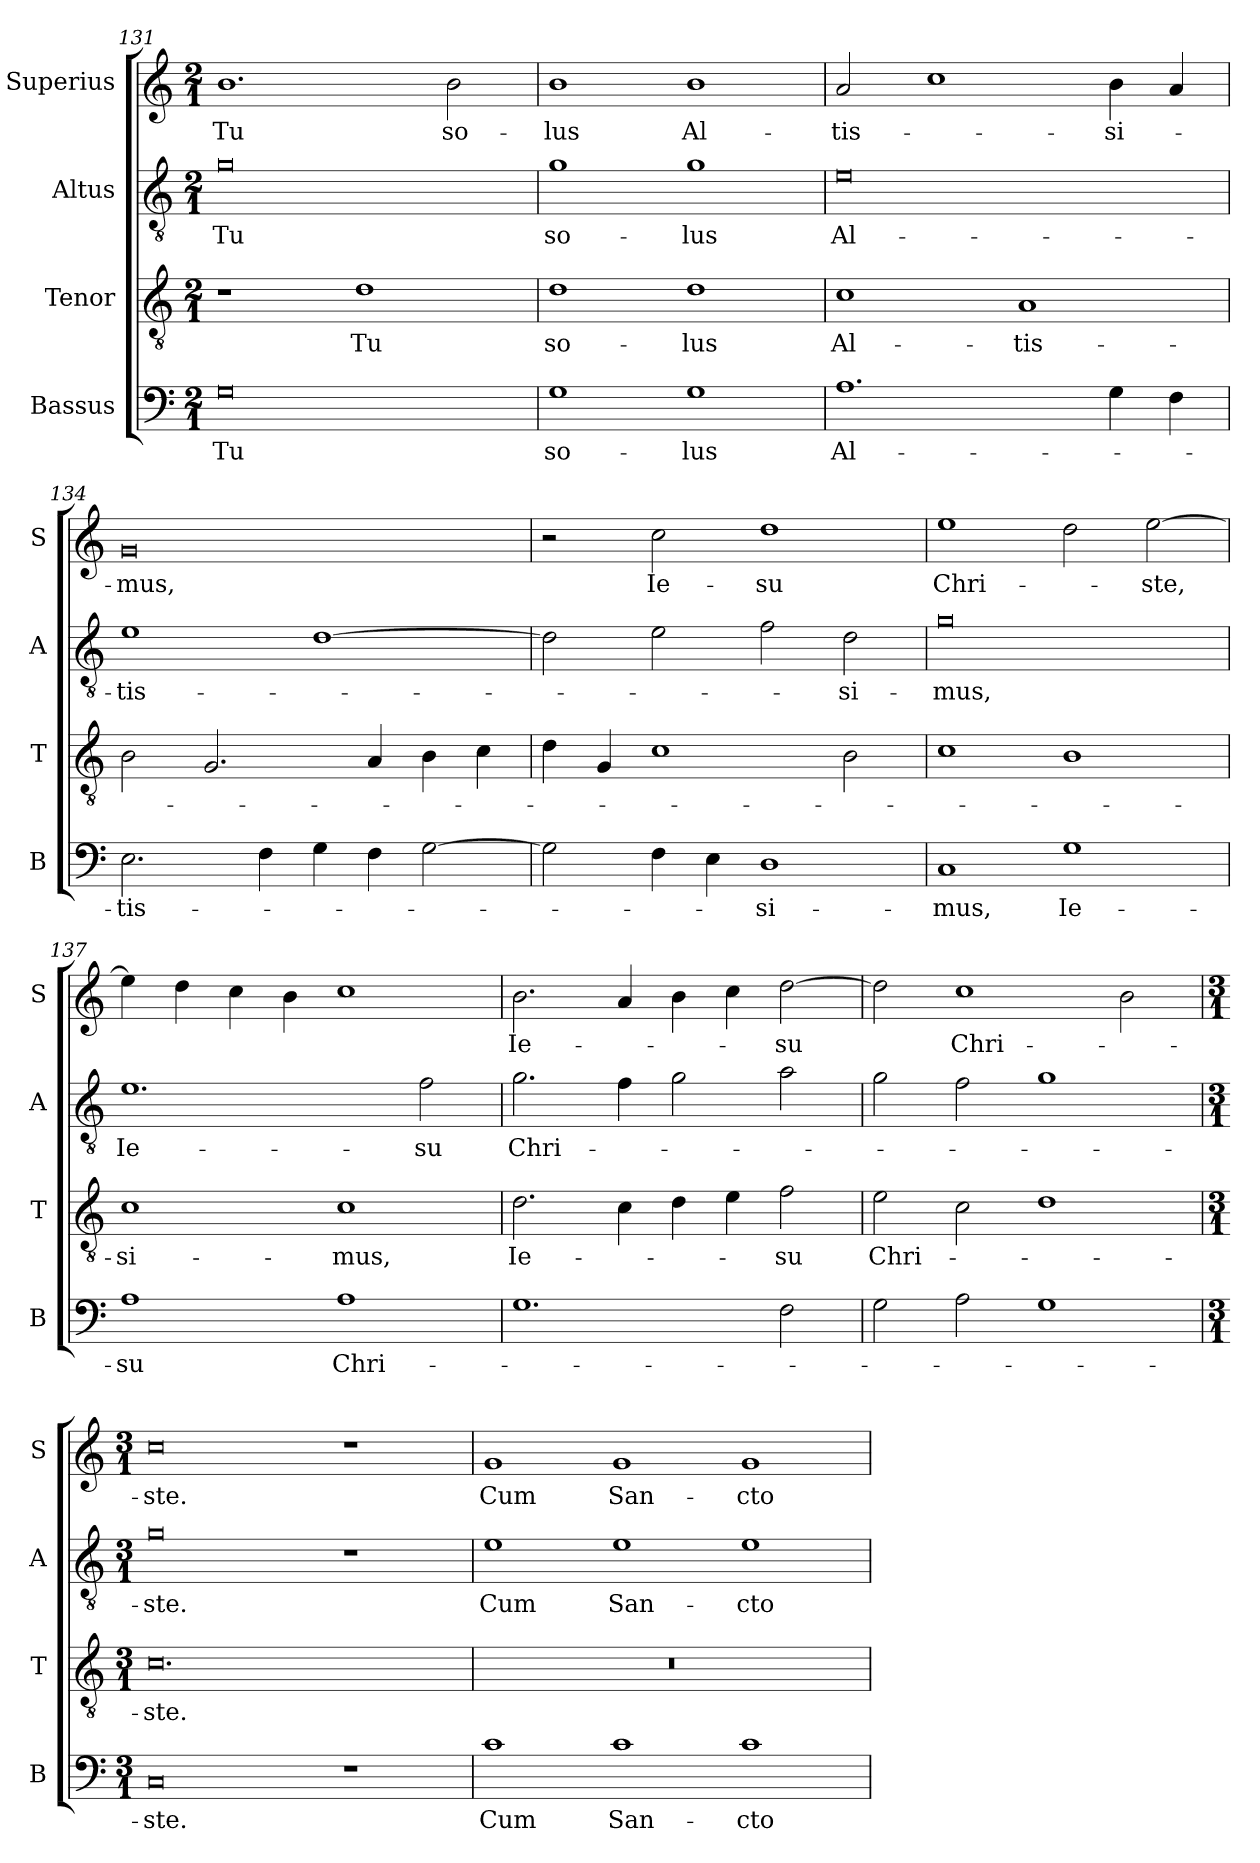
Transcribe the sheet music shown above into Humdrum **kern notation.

**kern	**text	**kern	**text	**kern	**text	**kern	**text
*part4	*part4	*part3	*part3	*part2	*part2	*part1	*part1
*staff4	*staff4	*staff3	*staff3	*staff2	*staff2	*staff1	*staff1
*I"Bassus	*	*I"Tenor	*	*I"Altus	*	*I"Superius	*
*I'B	*	*I'T	*	*I'A	*	*I'S	*
*clefF4	*	*clefGv2	*	*clefGv2	*	*clefG2	*
*k[]	*	*k[]	*	*k[]	*	*k[]	*
*M2/1	*	*M2/1	*	*M2/1	*	*M2/1	*
=131	=131	=131	=131	=131	=131	=131	=131
0G	Tu	1r	.	0g	Tu	1.b	Tu
.	.	1d	Tu	.	.	.	.
.	.	.	.	.	.	2b\	so-
=132	=132	=132	=132	=132	=132	=132	=132
1G	so-	1d	so-	1g	so-	1b	-lus
1G	-lus	1d	-lus	1g	-lus	1b	Al-
=133	=133	=133	=133	=133	=133	=133	=133
1.A	Al-	1c	Al-	0e	Al-	2a/	-tis-
.	.	.	.	.	.	1cc	.
.	.	1A	-tis-	.	.	.	.
4G\	.	.	.	.	.	4b\	-si-
4F\	.	.	.	.	.	4a/	.
=134	=134	=134	=134	=134	=134	=134	=134
2.E\	-tis-	2B\	.	1e	-tis-	0g	-mus,
.	.	2.G/	.	.	.	.	.
4F\	.	.	.	.	.	.	.
4G\	.	.	.	[1d	.	.	.
4F\	.	4A/	.	.	.	.	.
[2G\	.	4B\	.	.	.	.	.
.	.	4c\	.	.	.	.	.
=135	=135	=135	=135	=135	=135	=135	=135
2G\]	.	4d\	.	2d\]	.	2r	.
.	.	4G/	.	.	.	.	.
4F\	.	1c	.	2e\	.	2cc\	Ie-
4E\	.	.	.	.	.	.	.
1D	-si-	.	.	2f\	.	1dd	-su
.	.	2B\	.	2d\	-si-	.	.
=136	=136	=136	=136	=136	=136	=136	=136
1C	-mus,	1c	.	0g	-mus,	1ee	Chri-
1G	Ie-	1B	.	.	.	2dd\	.
.	.	.	.	.	.	[2ee\	-ste,
=137	=137	=137	=137	=137	=137	=137	=137
1A	-su	1c	-si-	1.e	Ie-	4ee\]	.
.	.	.	.	.	.	4dd\	.
.	.	.	.	.	.	4cc\	.
.	.	.	.	.	.	4b\	.
1A	Chri-	1c	-mus,	.	.	1cc	.
.	.	.	.	2f\	-su	.	.
=138	=138	=138	=138	=138	=138	=138	=138
1.G	.	2.d\	Ie-	2.g\	Chri-	2.b\	Ie-
.	.	4c\	.	4f\	.	4a/	.
.	.	4d\	.	2g\	.	4b\	.
.	.	4e\	.	.	.	4cc\	.
2F\	.	2f\	-su	2a\	.	[2dd\	-su
=139	=139	=139	=139	=139	=139	=139	=139
2G\	.	2e\	Chri-	2g\	.	2dd\]	.
2A\	.	2c\	.	2f\	.	1cc	Chri-
1G	.	1d	.	1g	.	.	.
.	.	.	.	.	.	2b\	.
=	=	=	=	=	=	=	=
*M3/1	*	*M3/1	*	*M3/1	*	*M3/1	*
0C	-ste.	0.c	-ste.	0g	-ste.	0cc	-ste.
1r	.	.	.	1r	.	1r	.
=140	=140	=140	=140	=140	=140	=140	=140
1c	Cum	0.r	.	1e	Cum	1g	Cum
1c	San-	.	.	1e	San-	1g	San-
1c	-cto	.	.	1e	-cto	1g	-cto
=	=	=	=	=	=	=	=
*-	*-	*-	*-	*-	*-	*-	*-
